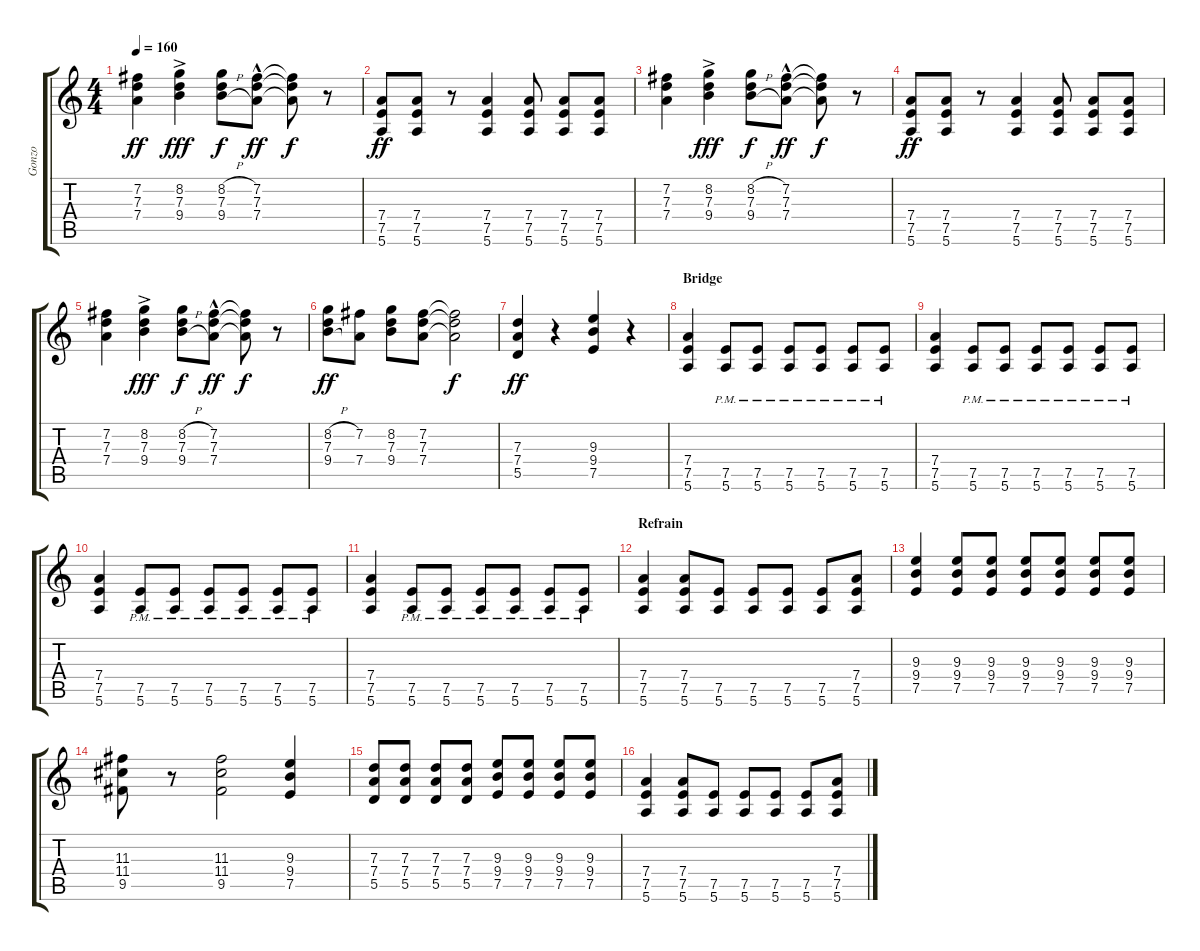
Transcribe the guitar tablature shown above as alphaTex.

\track ("Gonzo" "Gonzo") {instrument overdrivenguitar}
\staff {score tabs}
\tuning (E4 B3 G3 D3 A2 E2) {hide}
\ts (4 4)
\tempo 160
\clef g2
\ks c
(7.2 7.3 7.4).4{dy ff} (8.2 7.3 9.4{ac}).4{dy fff} (8.2{h} 7.3 9.4{h}).8{dy f} (7.2 7.3{hac} 7.4).8{dy ff} (7.2{t} 7.3{t} 7.4{t}).8{dy f} r.8 |
(7.4 7.5 5.6).8{dy ff} (7.4 7.5 5.6).8 r.8 (7.4 7.5 5.6).4 (7.4 7.5 5.6).8 (7.4 7.5 5.6).8 (7.4 7.5 5.6).8 |
(7.2 7.3 7.4).4 (8.2 7.3 9.4{ac}).4{dy fff} (8.2{h} 7.3 9.4{h}).8{dy f} (7.2 7.3{hac} 7.4).8{dy ff} (7.2{t} 7.3{t} 7.4{t}).8{dy f} r.8 |
(7.4 7.5 5.6).8{dy ff} (7.4 7.5 5.6).8 r.8 (7.4 7.5 5.6).4 (7.4 7.5 5.6).8 (7.4 7.5 5.6).8 (7.4 7.5 5.6).8 |
(7.2 7.3 7.4).4 (8.2 7.3 9.4{ac}).4{dy fff} (8.2{h} 7.3 9.4{h}).8{dy f} (7.2 7.3{hac} 7.4).8{dy ff} (7.2{t} 7.3{t} 7.4{t}).8{dy f} r.8 |
(8.2{h} 7.3 9.4{h}).8{dy ff} (7.2 7.4).8 (8.2 7.3 9.4).8 (7.2 7.3 7.4).8 (7.2{t} 7.3{t} 7.4{t}).2{dy f} |
(7.3 7.4 5.5).4{dy ff} r.4 (9.3 9.4 7.5).4 r.4 |
\section ("" "Bridge")
(7.4 7.5 5.6).4 (7.5 5.6{pm}).8 (7.5 5.6{pm}).8 (7.5 5.6{pm}).8 (7.5 5.6{pm}).8 (7.5 5.6{pm}).8 (7.5 5.6{pm}).8 |
(7.4 7.5 5.6).4 (7.5 5.6{pm}).8 (7.5 5.6{pm}).8 (7.5 5.6{pm}).8 (7.5 5.6{pm}).8 (7.5 5.6{pm}).8 (7.5 5.6{pm}).8 |
(7.4 7.5 5.6).4 (7.5 5.6{pm}).8 (7.5 5.6{pm}).8 (7.5 5.6{pm}).8 (7.5 5.6{pm}).8 (7.5 5.6{pm}).8 (7.5 5.6{pm}).8 |
(7.4 7.5 5.6).4 (7.5 5.6{pm}).8 (7.5 5.6{pm}).8 (7.5 5.6{pm}).8 (7.5 5.6{pm}).8 (7.5 5.6{pm}).8 (7.5 5.6{pm}).8 |
\section ("" "Refrain")
(7.4 7.5 5.6).4 (7.4 7.5 5.6).8 (7.5 5.6).8 (7.5 5.6).8 (7.5 5.6).8 (7.5 5.6).8 (7.4 7.5 5.6).8 |
(9.3 9.4 7.5).4 (9.3 9.4 7.5).8 (9.3 9.4 7.5).8 (9.3 9.4 7.5).8 (9.3 9.4 7.5).8 (9.3 9.4 7.5).8 (9.3 9.4 7.5).8 |
(11.3 11.4 9.5).8 r.8 (11.3 11.4 9.5).2 (9.3 9.4 7.5).4 |
(7.3 7.4 5.5).8 (7.3 7.4 5.5).8 (7.3 7.4 5.5).8 (7.3 7.4 5.5).8 (9.3 9.4 7.5).8 (9.3 9.4 7.5).8 (9.3 9.4 7.5).8 (9.3 9.4 7.5).8 |
(7.4 7.5 5.6).4 (7.4 7.5 5.6).8 (7.5 5.6).8 (7.5 5.6).8 (7.5 5.6).8 (7.5 5.6).8 (7.4 7.5 5.6).8
